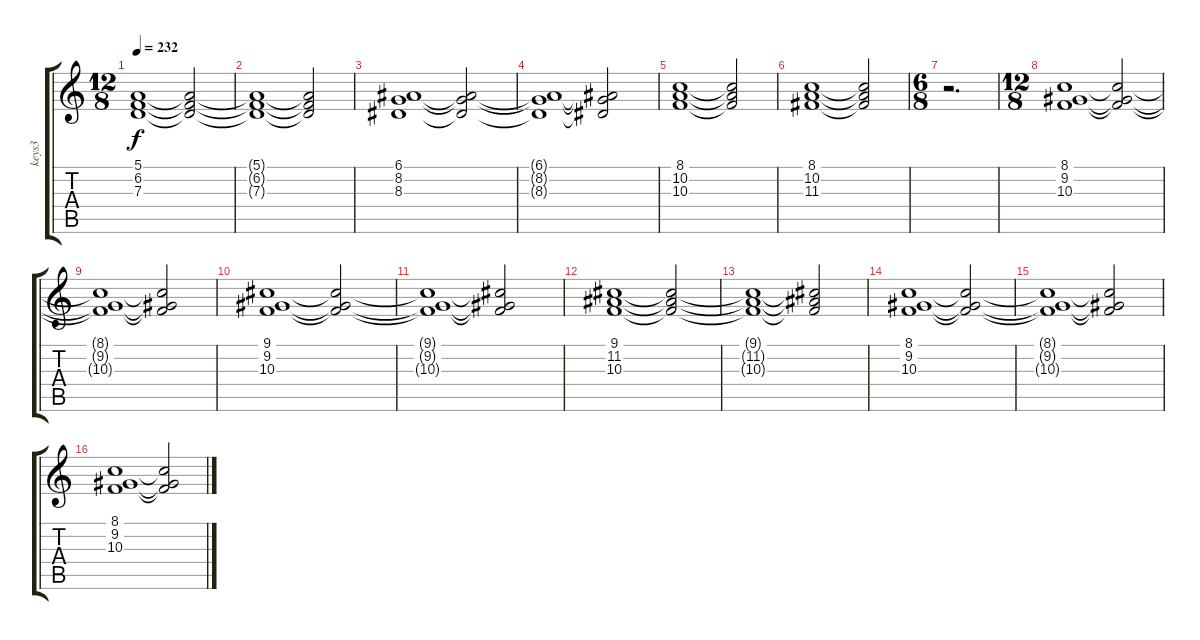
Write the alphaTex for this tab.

\track ("keys3" "keys3") {instrument drawbarorgan}
\staff {score tabs}
\tuning (E4 B3 G3 D3 A2 E2) {hide}
\ts (12 8)
\tempo 232
\clef g2
\ks c
(5.1 6.2 7.3).1{dy f} (5.1{t} 6.2{t} 7.3{t}).2 |
(5.1{t} 6.2{t} 7.3{t}).1 (5.1{t} 6.2{t} 7.3{t}).2 |
(6.1 8.2 8.3).1 (6.1{t} 8.2{t} 8.3{t}).2 |
(6.1{t} 8.2{t} 8.3{t}).1 (6.1{t} 8.2{t} 8.3{t}).2 |
(8.1 10.2 10.3).1 (8.1{t} 10.2{t} 10.3{t}).2 |
(8.1 10.2 11.3).1 (8.1{t} 10.2{t} 11.3{t}).2 |
\ts (6 8)
r.2{d} |
\ts (12 8)
(8.1 9.2 10.3).1 (8.1{t} 9.2{t} 10.3{t}).2 |
(8.1{t} 9.2{t} 10.3{t}).1 (8.1{t} 9.2{t} 10.3{t}).2 |
(9.1 9.2 10.3).1 (9.1{t} 9.2{t} 10.3{t}).2 |
(9.1{t} 9.2{t} 10.3{t}).1 (9.1{t} 9.2{t} 10.3{t}).2 |
(9.1 11.2 10.3).1 (9.1{t} 11.2{t} 10.3{t}).2 |
(9.1{t} 11.2{t} 10.3{t}).1 (9.1{t} 11.2{t} 10.3{t}).2 |
(8.1 9.2 10.3).1 (8.1{t} 9.2{t} 10.3{t}).2 |
(8.1{t} 9.2{t} 10.3{t}).1 (8.1{t} 9.2{t} 10.3{t}).2 |
(8.1 9.2 10.3).1 (8.1{t} 9.2{t} 10.3{t}).2
